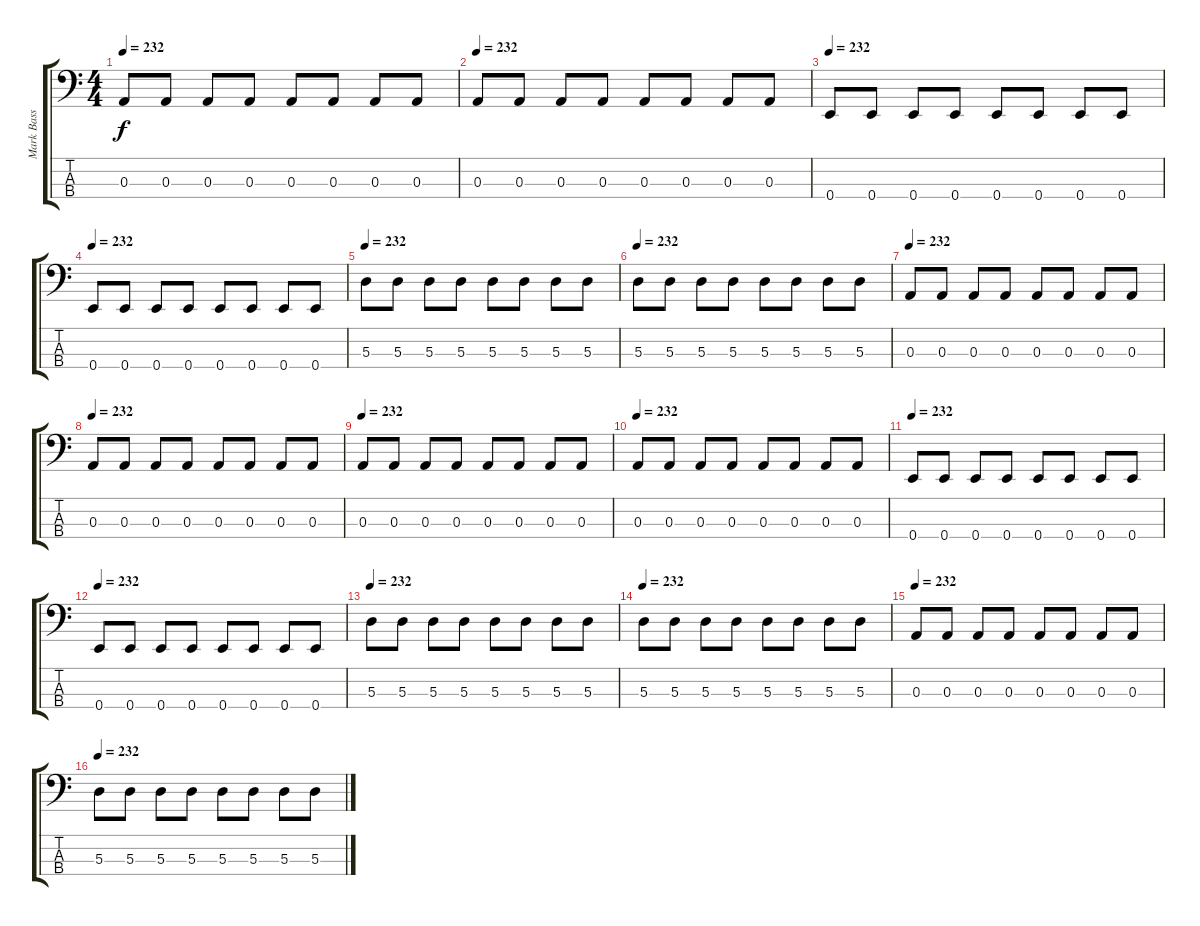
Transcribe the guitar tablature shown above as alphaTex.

\track ("Mark Bass" "Mark Bass") {instrument electricbasspick}
\staff {score tabs}
\tuning (G2 D2 A1 E1) {hide}
\ts (4 4)
\tempo 232
\clef f4
\ks c
0.3.8{dy f} 0.3.8 0.3.8 0.3.8 0.3.8 0.3.8 0.3.8 0.3.8 |
\tempo 232
0.3.8 0.3.8 0.3.8 0.3.8 0.3.8 0.3.8 0.3.8 0.3.8 |
\tempo 232
0.4.8 0.4.8 0.4.8 0.4.8 0.4.8 0.4.8 0.4.8 0.4.8 |
\tempo 232
0.4.8 0.4.8 0.4.8 0.4.8 0.4.8 0.4.8 0.4.8 0.4.8 |
\tempo 232
5.3.8 5.3.8 5.3.8 5.3.8 5.3.8 5.3.8 5.3.8 5.3.8 |
\tempo 232
5.3.8 5.3.8 5.3.8 5.3.8 5.3.8 5.3.8 5.3.8 5.3.8 |
\tempo 232
0.3.8 0.3.8 0.3.8 0.3.8 0.3.8 0.3.8 0.3.8 0.3.8 |
\tempo 232
0.3.8 0.3.8 0.3.8 0.3.8 0.3.8 0.3.8 0.3.8 0.3.8 |
\tempo 232
0.3.8 0.3.8 0.3.8 0.3.8 0.3.8 0.3.8 0.3.8 0.3.8 |
\tempo 232
0.3.8 0.3.8 0.3.8 0.3.8 0.3.8 0.3.8 0.3.8 0.3.8 |
\tempo 232
0.4.8 0.4.8 0.4.8 0.4.8 0.4.8 0.4.8 0.4.8 0.4.8 |
\tempo 232
0.4.8 0.4.8 0.4.8 0.4.8 0.4.8 0.4.8 0.4.8 0.4.8 |
\tempo 232
5.3.8 5.3.8 5.3.8 5.3.8 5.3.8 5.3.8 5.3.8 5.3.8 |
\tempo 232
5.3.8 5.3.8 5.3.8 5.3.8 5.3.8 5.3.8 5.3.8 5.3.8 |
\tempo 232
0.3.8 0.3.8 0.3.8 0.3.8 0.3.8 0.3.8 0.3.8 0.3.8 |
\tempo 232
5.3.8 5.3.8 5.3.8 5.3.8 5.3.8 5.3.8 5.3.8 5.3.8
